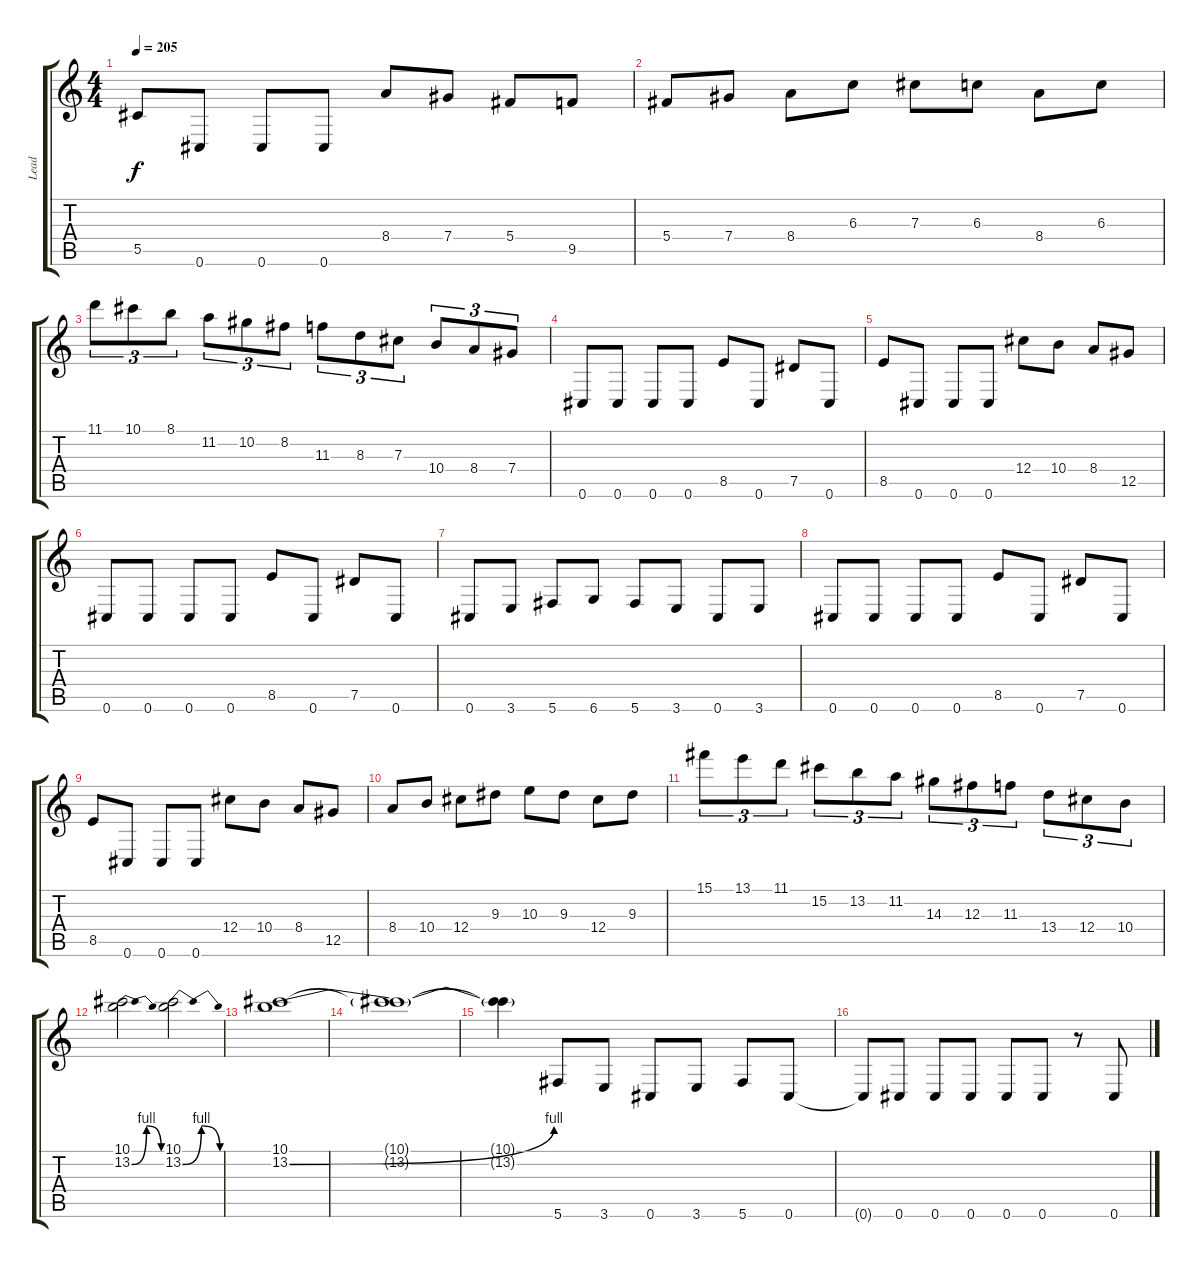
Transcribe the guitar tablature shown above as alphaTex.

\track ("Lead" "Lead") {instrument distortionguitar}
\staff {score tabs}
\tuning (Eb4 Bb3 Gb3 Db3 Ab2 Db2) {hide}
\ts (4 4)
\tempo 205
\clef g2
\ks c
5.5.8{dy f} 0.6.8 0.6.8 0.6.8 8.4.8 7.4.8 5.4.8 9.5.8 |
5.4.8 7.4.8 8.4.8 6.3.8 7.3.8 6.3.8 8.4.8 6.3.8 |
11.1.8{tu (3 2)} 10.1.8{tu (3 2)} 8.1.8{tu (3 2)} 11.2.8{tu (3 2)} 10.2.8{tu (3 2)} 8.2.8{tu (3 2)} 11.3.8{tu (3 2)} 8.3.8{tu (3 2)} 7.3.8{tu (3 2)} 10.4.8{tu (3 2)} 8.4.8{tu (3 2)} 7.4.8{tu (3 2)} |
0.6.8 0.6.8 0.6.8 0.6.8 8.5.8 0.6.8 7.5.8 0.6.8 |
8.5.8 0.6.8 0.6.8 0.6.8 12.4.8 10.4.8 8.4.8 12.5.8 |
0.6.8 0.6.8 0.6.8 0.6.8 8.5.8 0.6.8 7.5.8 0.6.8 |
0.6.8 3.6.8 5.6.8 6.6.8 5.6.8 3.6.8 0.6.8 3.6.8 |
0.6.8 0.6.8 0.6.8 0.6.8 8.5.8 0.6.8 7.5.8 0.6.8 |
8.5.8 0.6.8 0.6.8 0.6.8 12.4.8 10.4.8 8.4.8 12.5.8 |
8.4.8 10.4.8 12.4.8 9.3.8 10.3.8 9.3.8 12.4.8 9.3.8 |
15.1.8{tu (3 2)} 13.1.8{tu (3 2)} 11.1.8{tu (3 2)} 15.2.8{tu (3 2)} 13.2.8{tu (3 2)} 11.2.8{tu (3 2)} 14.3.8{tu (3 2)} 12.3.8{tu (3 2)} 11.3.8{tu (3 2)} 13.4.8{tu (3 2)} 12.4.8{tu (3 2)} 10.4.8{tu (3 2)} |
(10.1 13.2{be (bendrelease 0 0 15 4 45 4 60 0)}).2 (10.1 13.2{be (bendrelease 0 0 15 4 45 4 60 0)}).2 |
(10.1 13.2{be (bend 0 0 60 4)}).1 |
(10.1{t} 13.2{t}).1 |
(10.1{t} 13.2{t}).4 5.6.8 3.6.8 0.6.8 3.6.8 5.6.8 0.6.8 |
0.6{t}.8 0.6.8 0.6.8 0.6.8 0.6.8 0.6.8 r.8 0.6.8
